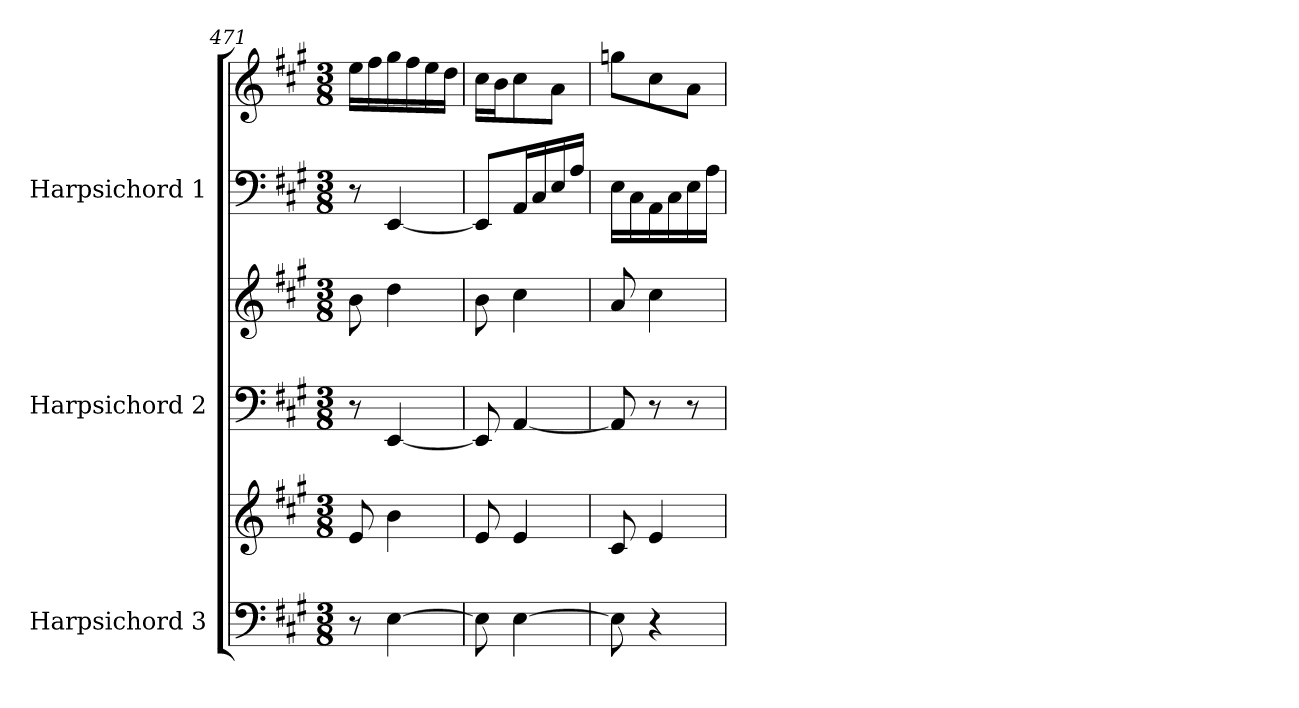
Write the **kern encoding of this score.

**kern	**kern	**kern	**kern	**kern	**kern
*part3	*part3	*part2	*part2	*part1	*part1
*staff6	*staff5	*staff4	*staff3	*staff2	*staff1
*I"Harpsichord 3	*	*I"Harpsichord 2	*	*I"Harpsichord 1	*
*I'Hp	*	*I'Hp	*	*I'Hp	*
*clefF4	*clefG2	*clefF4	*clefG2	*clefF4	*clefG2
*k[f#c#g#]	*k[f#c#g#]	*k[f#c#g#]	*k[f#c#g#]	*k[f#c#g#]	*k[f#c#g#]
*M3/8	*M3/8	*M3/8	*M3/8	*M3/8	*M3/8
=471	=471	=471	=471	=471	=471
8r	8e/	8r	8b\	8r	16ee\LL
.	.	.	.	.	16ff#\
[4E\	4b\	[4EE/	4dd\	[4EE/	16gg#\
.	.	.	.	.	16ff#\
.	.	.	.	.	16ee\
.	.	.	.	.	16dd\JJ
=472	=472	=472	=472	=472	=472
8E\]	8e/	8EE/]	8b\	8EE/L]	16cc#\LL
.	.	.	.	.	16b\J
[4E\	4e/	[4AA/	4cc#\	16AA/L	8cc#\
.	.	.	.	16C#/	.
.	.	.	.	16E/	8a\J
.	.	.	.	16A/JJ	.
=473	=473	=473	=473	=473	=473
8E\]	8c#/	8AA/]	8a/	16E\LL	8ggn\L
.	.	.	.	16C#\	.
4r	4e/	8r	4cc#\	16AA\	8cc#\
.	.	.	.	16C#\	.
.	.	8r	.	16E\	8a\J
.	.	.	.	16A\JJ	.
=	=	=	=	=	=
*-	*-	*-	*-	*-	*-
